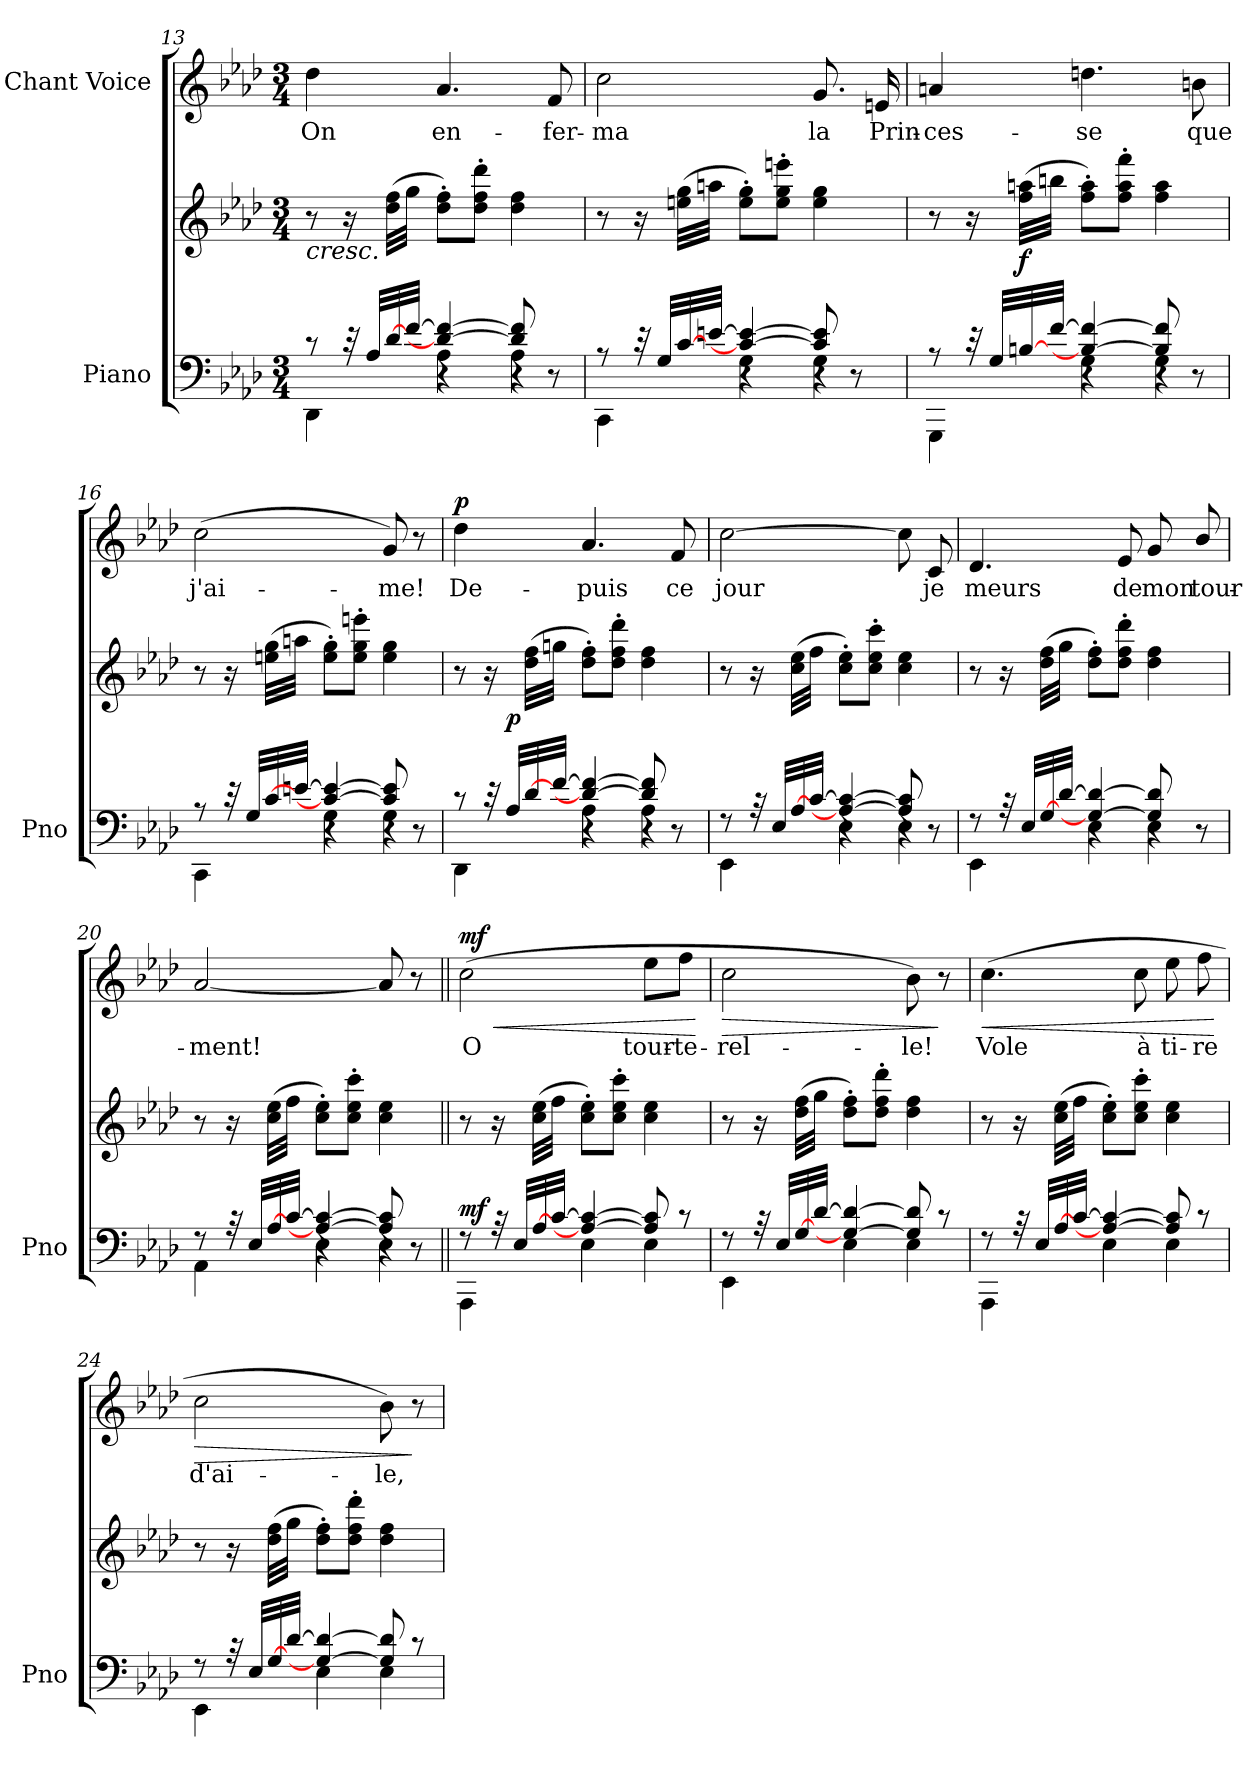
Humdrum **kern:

**kern	**kern	**dynam	**kern	**text	**dynam
*part2	*part2	*part2	*part1	*part1	*part1
*staff3	*staff2	*staff2/3	*staff1	*staff1	*staff1
*I"Piano	*	*	*I"Chant Voice	*	*
*I'Pno	*	*	*	*	*
!!LO:PB:g=z
*clefF4	*clefG2	*	*clefG2	*	*
*k[b-e-a-d-]	*k[b-e-a-d-]	*	*k[b-e-a-d-]	*	*
*M3/4	*M3/4	*	*M3/4	*	*
=13	=13	=13	=13	=13	=13
*^	*	*	*	*	*
*	*^	*	*	*	*	*
!	!	!	!LO:TX:b:i:t=cresc.	!	!	!	!
!	!	!	!	!LO:DY:a=2	!	!LO:LY:b	!
!	!	!	!	!LO:DY:n=1:a=2	!	!	!LO:DY:a
!	!	!	!	!	!	!	!LO:DY:n=1:a
8r	4DD-\	4ryy	8r	other-dynamics f	4dd-\	On	other-dynamics f
32r	.	.	16r	.	.	.	.
32A-/LLL	.	.	.	.	.	.	.
[<32d-/	.	.	(32dd-\ 32ff\LLL	.	.	.	.
[32f/JJJ	.	.	32gg\JJJ	.	.	.	.
!	!	!	!	!	!	!LO:LY:b	!
4d-/_ 4f/_	4A-\	4r	8dd-\' 8ff\'L)	.	4.a-/	en-	.
.	.	.	8dd-\' 8ff\' 8ddd-\'J	.	.	.	.
8d-/] 8f/]	4A-\	4r	4dd-\ 4ff\	.	.	.	.
!	!	!	!	!	!	!LO:LY:b	!
8r	.	.	.	.	8f/	-fer-	.
=14	=14	=14	=14	=14	=14	=14	=14
!	!	!	!	!	!	!LO:LY:b	!
8r	4CC\	4ryy	8r	.	2cc\	-ma	.
32r	.	.	16r	.	.	.	.
32G/LLL	.	.	.	.	.	.	.
[<32c/	.	.	(32een\ 32gg\LLL	.	.	.	.
[32en/JJJ	.	.	32aan\JJJ	.	.	.	.
4c/_ 4e/_	4G\	4r	8ee\' 8gg\'L)	.	.	.	.
.	.	.	8ee\' 8gg\' 8eeen\'J	.	.	.	.
!	!	!	!	!	!	!LO:LY:b	!
8c/] 8e/]	4G\	4r	4ee\ 4gg\	.	8.g/	la	.
8r	.	.	.	.	.	.	.
!	!	!	!	!	!	!LO:LY:b	!
.	.	.	.	.	16en/	Prin-	.
=15	=15	=15	=15	=15	=15	=15	=15
!	!	!	!	!	!	!LO:LY:b	!
8r	4GGG\	4ryy	8r	.	4an/	-ces-	.
32r	.	.	16r	.	.	.	.
32G/LLL	.	.	.	.	.	.	.
!	!	!	!	!LO:DY:b	!	!	!
[<32Bn/	.	.	(32ff\ 32aan\LLL	f	.	.	.
[32f/JJJ	.	.	32bbn\JJJ	.	.	.	.
!	!	!	!	!	!	!LO:LY:b	!
4B/_ 4f/_	4G\	4r	8ff\' 8aa\'L)	.	4.ddn\	-se	.
.	.	.	8ff\' 8aa\' 8fff\'J	.	.	.	.
8B/] 8f/]	4G\	4r	4ff\ 4aa\	.	.	.	.
!	!	!	!	!	!	!LO:LY:b	!
8r	.	.	.	.	8bn\	que	.
=16	=16	=16	=16	=16	=16	=16	=16
!	!	!	!	!	!	!LO:LY:b	!
8r	4CC\	4ryy	8r	.	(2cc\	j'ai-	.
32r	.	.	16r	.	.	.	.
32G/LLL	.	.	.	.	.	.	.
[<32c/	.	.	(32een\ 32gg\LLL	.	.	.	.
[32en/JJJ	.	.	32aan\JJJ	.	.	.	.
4c/_ 4e/_	4G\	4r	8ee\' 8gg\'L)	.	.	.	.
.	.	.	8ee\' 8gg\' 8eeen\'J	.	.	.	.
!	!	!	!	!	!	!LO:LY:b	!
8c/] 8e/]	4G\	4r	4ee\ 4gg\	.	8g/)	-me!	.
8r	.	.	.	.	8r	.	.
!!LO:LB:g=z
=17	=17	=17	=17	=17	=17	=17	=17
!	!	!	!	!	!	!LO:LY:b	!LO:DY:a
*	*	*	*^	*	*	*	*
8r	4DD-\	4ryy	8r	8ryy	.	4dd-\	De-	p
32r	.	.	16r	32ryy	.	.	.	.
!	!	!	!	!	!LO:DY:b	!	!	!
32A-/LLL	.	.	.	2ryy	p	.	.	.
[<32d-/	.	.	(32dd-\ 32ff\LLL	.	.	.	.	.
[32f/JJJ	.	.	32ggn\JJJ	.	.	.	.	.
!	!	!	!	!	!	!	!LO:LY:b	!
4d-/_ 4f/_	4A-\	4r	8dd-\' 8ff\'L)	.	.	4.a-/	-puis	.
.	.	.	8dd-\' 8ff\' 8ddd-\'J	.	.	.	.	.
8d-/] 8f/]	4A-\	4r	4dd-\ 4ff\	.	.	.	.	.
!	!	!	!	!	!	!	!LO:LY:b	!
8r	.	.	.	.	.	8f/	ce	.
.	.	.	.	16.ryy	.	.	.	.
=18	=18	=18	=18	=18	=18	=18	=18	=18
!	!	!	!	!	!	!	!LO:LY:b	!
*	*	*	*v	*v	*	*	*	*
8r	4EE-\	4ryy	8r	.	[2cc\	jour	.
32r	.	.	16r	.	.	.	.
32E-/LLL	.	.	.	.	.	.	.
[<32A-/	.	.	(32cc\ 32ee-\LLL	.	.	.	.
[32c/JJJ	.	.	32ff\JJJ	.	.	.	.
4A-/_ 4c/_	4E-\	4r	8cc\' 8ee-\'L)	.	.	.	.
.	.	.	8cc\' 8ee-\' 8ccc\'J	.	.	.	.
8A-/] 8c/]	4E-\	4r	4cc\ 4ee-\	.	8cc\]	.	.
!	!	!	!	!	!	!LO:LY:b	!
8r	.	.	.	.	8c/	je	.
=19	=19	=19	=19	=19	=19	=19	=19
!	!	!	!	!	!	!LO:LY:b	!
8r	4EE-\	4ryy	8r	.	4.d-/	meurs	.
32r	.	.	16r	.	.	.	.
32E-/LLL	.	.	.	.	.	.	.
[<32G/	.	.	(32dd-\ 32ff\LLL	.	.	.	.
[32d-/JJJ	.	.	32gg\JJJ	.	.	.	.
4G/_ 4d-/_	4E-\	4r	8dd-\' 8ff\'L)	.	.	.	.
!	!	!	!	!	!	!LO:LY:b	!
.	.	.	8dd-\' 8ff\' 8ddd-\'J	.	8e-/	de	.
!	!	!	!	!	!	!LO:LY:b	!
8G/] 8d-/]	4E-\	4r	4dd-\ 4ff\	.	8g/	mon	.
!	!	!	!	!	!	!LO:LY:b	!
8r	.	.	.	.	8b-/	tour-	.
=20	=20	=20	=20	=20	=20	=20	=20
!	!	!	!	!	!	!LO:LY:b	!
8r	4AA-\	4ryy	8r	.	[2a-/	-ment!	.
32r	.	.	16r	.	.	.	.
32E-/LLL	.	.	.	.	.	.	.
[<32A-/	.	.	(32cc\ 32ee-\LLL	.	.	.	.
[32c/JJJ	.	.	32ff\JJJ	.	.	.	.
4A-/_ 4c/_	4E-\	4r	8cc\' 8ee-\'L)	.	.	.	.
.	.	.	8cc\' 8ee-\' 8ccc\'J	.	.	.	.
8A-/] 8c/]	4E-\	4r	4cc\ 4ee-\	.	8a-/]	.	.
8r	.	.	.	.	8r	.	.
*	*v	*v	*	*	*	*	*
!!LO:LB:g=z
=21||	=21||	=21||	=21||	=21||	=21||	=21||
!	!	!	!LO:DY:a=2	!	!LO:LY:b	!LO:HP:b
!	!	!	!	!	!	!LO:DY:n=1:a
8r	4AAA-\	8r	mf	(2cc\	O	< mf
32r	.	16r	.	.	.	.
32E-/LLL	.	.	.	.	.	.
[<32A-/	.	(32cc\ 32ee-\LLL	.	.	.	.
[32c/JJJ	.	32ff\JJJ	.	.	.	.
4A-/_ 4c/_	4E-\	8cc\' 8ee-\'L)	.	.	.	.
.	.	8cc\' 8ee-\' 8ccc\'J	.	.	.	.
!	!	!	!	!	!LO:LY:b	!
8A-/] 8c/]	4E-\	4cc\ 4ee-\	.	8ee-\L	tour-	.
!	!	!	!	!	!LO:LY:b	!
8r	.	.	.	8ff\J	-te-	.
*v	*v	*	*	*	*	*
.	.	.	.	.	[
=22	=22	=22	=22	=22	=22
*^	*	*	*	*	*
!	!	!	!	!	!LO:LY:b	!LO:HP:b
8r	4EE-\	8r	.	2cc\	-rel-	>
32r	.	16r	.	.	.	.
32E-/LLL	.	.	.	.	.	.
[<32G/	.	(32dd-\ 32ff\LLL	.	.	.	.
[32d-/JJJ	.	32gg\JJJ	.	.	.	.
4G/_ 4d-/_	4E-\	8dd-\' 8ff\'L)	.	.	.	.
.	.	8dd-\' 8ff\' 8ddd-\'J	.	.	.	.
!	!	!	!	!	!LO:LY:b	!
8G/] 8d-/]	4E-\	4dd-\ 4ff\	.	8b-\)	-le!	.
8r	.	.	.	8r	.	]
=23	=23	=23	=23	=23	=23	=23
!	!	!	!	!	!LO:LY:b	!LO:HP:b
8r	4AAA-\	8r	.	(4.cc\	Vole	<
32r	.	16r	.	.	.	.
32E-/LLL	.	.	.	.	.	.
[<32A-/	.	(32cc\ 32ee-\LLL	.	.	.	.
[32c/JJJ	.	32ff\JJJ	.	.	.	.
4A-/_ 4c/_	4E-\	8cc\' 8ee-\'L)	.	.	.	.
!	!	!	!	!	!LO:LY:b	!
.	.	8cc\' 8ee-\' 8ccc\'J	.	8cc\	à	.
!	!	!	!	!	!LO:LY:b	!
8A-/] 8c/]	4E-\	4cc\ 4ee-\	.	8ee-\	ti-	.
!	!	!	!	!	!LO:LY:b	!
8r	.	.	.	8ff\	-re	.
*v	*v	*	*	*	*	*
.	.	.	.	.	[
=24	=24	=24	=24	=24	=24
*^	*	*	*	*	*
!	!	!	!	!	!LO:LY:b	!LO:HP:b
8r	4EE-\	8r	.	2cc\	d'ai-	>
32r	.	16r	.	.	.	.
32E-/LLL	.	.	.	.	.	.
[<32G/	.	(32dd-\ 32ff\LLL	.	.	.	.
[32d-/JJJ	.	32gg\JJJ	.	.	.	.
4G/_ 4d-/_	4E-\	8dd-\' 8ff\'L)	.	.	.	.
.	.	8dd-\' 8ff\' 8ddd-\'J	.	.	.	.
!	!	!	!	!	!LO:LY:b	!
8G/] 8d-/]	4E-\	4dd-\ 4ff\	.	8b-\)	-le,	.
8r	.	.	.	8r	.	]
*v	*v	*	*	*	*	*
=	=	=	=	=	=
*-	*-	*-	*-	*-	*-
